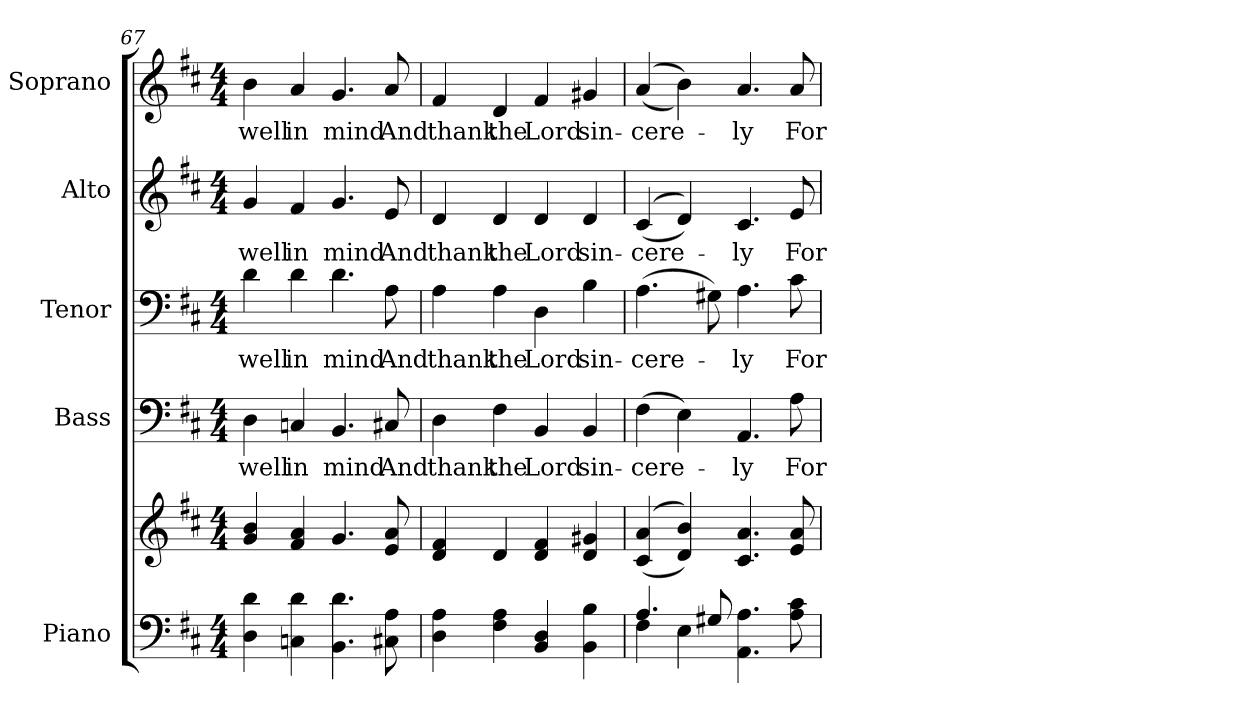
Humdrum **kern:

**kern	**kern	**kern	**text	**kern	**text	**kern	**text	**kern	**text
*part5	*part5	*part4	*part4	*part3	*part3	*part2	*part2	*part1	*part1
*staff6	*staff5	*staff4	*staff4	*staff3	*staff3	*staff2	*staff2	*staff1	*staff1
*I"Piano	*	*I"Bass	*	*I"Tenor	*	*I"Alto	*	*I"Soprano	*
*I'Pno.	*	*I'B.	*	*I'T.	*	*I'A.	*	*I'S.	*
*clefF4	*clefG2	*clefF4	*	*clefF4	*	*clefG2	*	*clefG2	*
*k[f#c#]	*k[f#c#]	*k[f#c#]	*	*k[f#c#]	*	*k[f#c#]	*	*k[f#c#]	*
*D:	*D:	*D:	*	*D:	*	*D:	*	*D:	*
*M4/4	*M4/4	*M4/4	*	*M4/4	*	*M4/4	*	*M4/4	*
=67	=67	=67	=67	=67	=67	=67	=67	=67	=67
!	!	!	!LO:LY:b:color=#000000	!	!	!	!	!	!
!	!	!	!	!	!LO:LY:b:color=#000000	!	!	!	!
!	!	!	!	!	!	!	!LO:LY:b:color=#000000	!	!
!	!	!	!	!	!	!	!	!	!LO:LY:b:color=#000000
4Di\ 4di	4gi/ 4bi	4Di\	well	4di\	well	4gi/	well	4bi\	well
!	!	!	!LO:LY:b:color=#000000	!	!	!	!	!	!
!	!	!	!	!	!LO:LY:b:color=#000000	!	!	!	!
!	!	!	!	!	!	!	!LO:LY:b:color=#000000	!	!
!	!	!	!	!	!	!	!	!	!LO:LY:b:color=#000000
4Cni\ 4di	4f#i/ 4ai	4Cni/	in	4di\	in	4f#i/	in	4ai/	in
!	!	!	!LO:LY:b:color=#000000	!	!	!	!	!	!
!	!	!	!	!	!LO:LY:b:color=#000000	!	!	!	!
!	!	!	!	!	!	!	!LO:LY:b:color=#000000	!	!
!	!	!	!	!	!	!	!	!	!LO:LY:b:color=#000000
4.BBi\ 4.di	4.gi/	4.BBi/	mind	4.di\	mind	4.gi/	mind	4.gi/	mind
!	!	!	!LO:LY:b:color=#000000	!	!	!	!	!	!
!	!	!	!	!	!LO:LY:b:color=#000000	!	!	!	!
!	!	!	!	!	!	!	!LO:LY:b:color=#000000	!	!
!	!	!	!	!	!	!	!	!	!LO:LY:b:color=#000000
8C#Xi\ 8Ai	8ei/ 8ai	8C#Xi/	And	8Ai\	And	8ei/	And	8ai/	And
!!LO:PB:g=z
=68	=68	=68	=68	=68	=68	=68	=68	=68	=68
!	!	!	!LO:LY:b:color=#000000	!	!	!	!	!	!
!	!	!	!	!	!LO:LY:b:color=#000000	!	!	!	!
!	!	!	!	!	!	!	!LO:LY:b:color=#000000	!	!
!	!	!	!	!	!	!	!	!	!LO:LY:b:color=#000000
4Di\ 4Ai	4di/ 4f#i	4Di\	thank	4Ai\	thank	4di/	thank	4f#i/	thank
!	!	!	!LO:LY:b:color=#000000	!	!	!	!	!	!
!	!	!	!	!	!LO:LY:b:color=#000000	!	!	!	!
!	!	!	!	!	!	!	!LO:LY:b:color=#000000	!	!
!	!	!	!	!	!	!	!	!	!LO:LY:b:color=#000000
4F#i\ 4Ai	4di/	4F#i\	the	4Ai\	the	4di/	the	4di/	the
!	!	!	!LO:LY:b:color=#000000	!	!	!	!	!	!
!	!	!	!	!	!LO:LY:b:color=#000000	!	!	!	!
!	!	!	!	!	!	!	!LO:LY:b:color=#000000	!	!
!	!	!	!	!	!	!	!	!	!LO:LY:b:color=#000000
4BBi/ 4Di	4di/ 4f#i	4BBi/	Lord	4Di\	Lord	4di/	Lord	4f#i/	Lord
!	!	!	!LO:LY:b:color=#000000	!	!	!	!	!	!
!	!	!	!	!	!LO:LY:b:color=#000000	!	!	!	!
!	!	!	!	!	!	!	!LO:LY:b:color=#000000	!	!
!	!	!	!	!	!	!	!	!	!LO:LY:b:color=#000000
4BBi\ 4Bi	4di/ 4g#Xi	4BBi/	sin-	4Bi\	sin-	4di/	sin-	4g#Xi/	sin-
=69	=69	=69	=69	=69	=69	=69	=69	=69	=69
*^	*	*	*	*	*	*	*	*	*
!	!	!	!	!LO:LY:b:color=#000000	!	!	!	!	!	!
!	!	!	!	!	!	!LO:LY:b:color=#000000	!	!	!	!
!	!	!	!	!	!	!	!	!LO:LY:b:color=#000000	!	!
!	!	!	!	!	!	!	!	!	!	!LO:LY:b:color=#000000
4.Ai/	4F#i\	((4c#i/ 4ai	(4F#i\	-cere-	(4.Ai\	-cere-	((4c#i/	-cere-	((4ai/	-cere-
.	4Ei\	4di/ 4bi))	4Ei\)	.	.	.	4di/))	.	4bi\))	.
8G#Xi/	.	.	.	.	8G#Xi\)	.	.	.	.	.
!	!	!	!	!LO:LY:b:color=#000000	!	!	!	!	!	!
!	!	!	!	!	!	!LO:LY:b:color=#000000	!	!	!	!
!	!	!	!	!	!	!	!	!LO:LY:b:color=#000000	!	!
!	!	!	!	!	!	!	!	!	!	!LO:LY:b:color=#000000
4.AAi\ 4.Ai	2ryy	4.c#i/ 4.ai	4.AAi/	-ly	4.Ai\	-ly	4.c#i/	-ly	4.ai/	-ly
!	!	!	!	!LO:LY:b:color=#000000	!	!	!	!	!	!
!	!	!	!	!	!	!LO:LY:b:color=#000000	!	!	!	!
!	!	!	!	!	!	!	!	!LO:LY:b:color=#000000	!	!
!	!	!	!	!	!	!	!	!	!	!LO:LY:b:color=#000000
8Ai\ 8c#i	.	8ei/ 8ai	8Ai\	For	8c#i\	For	8ei/	For	8ai/	For
*v	*v	*	*	*	*	*	*	*	*	*
=	=	=	=	=	=	=	=	=	=
*-	*-	*-	*-	*-	*-	*-	*-	*-	*-
